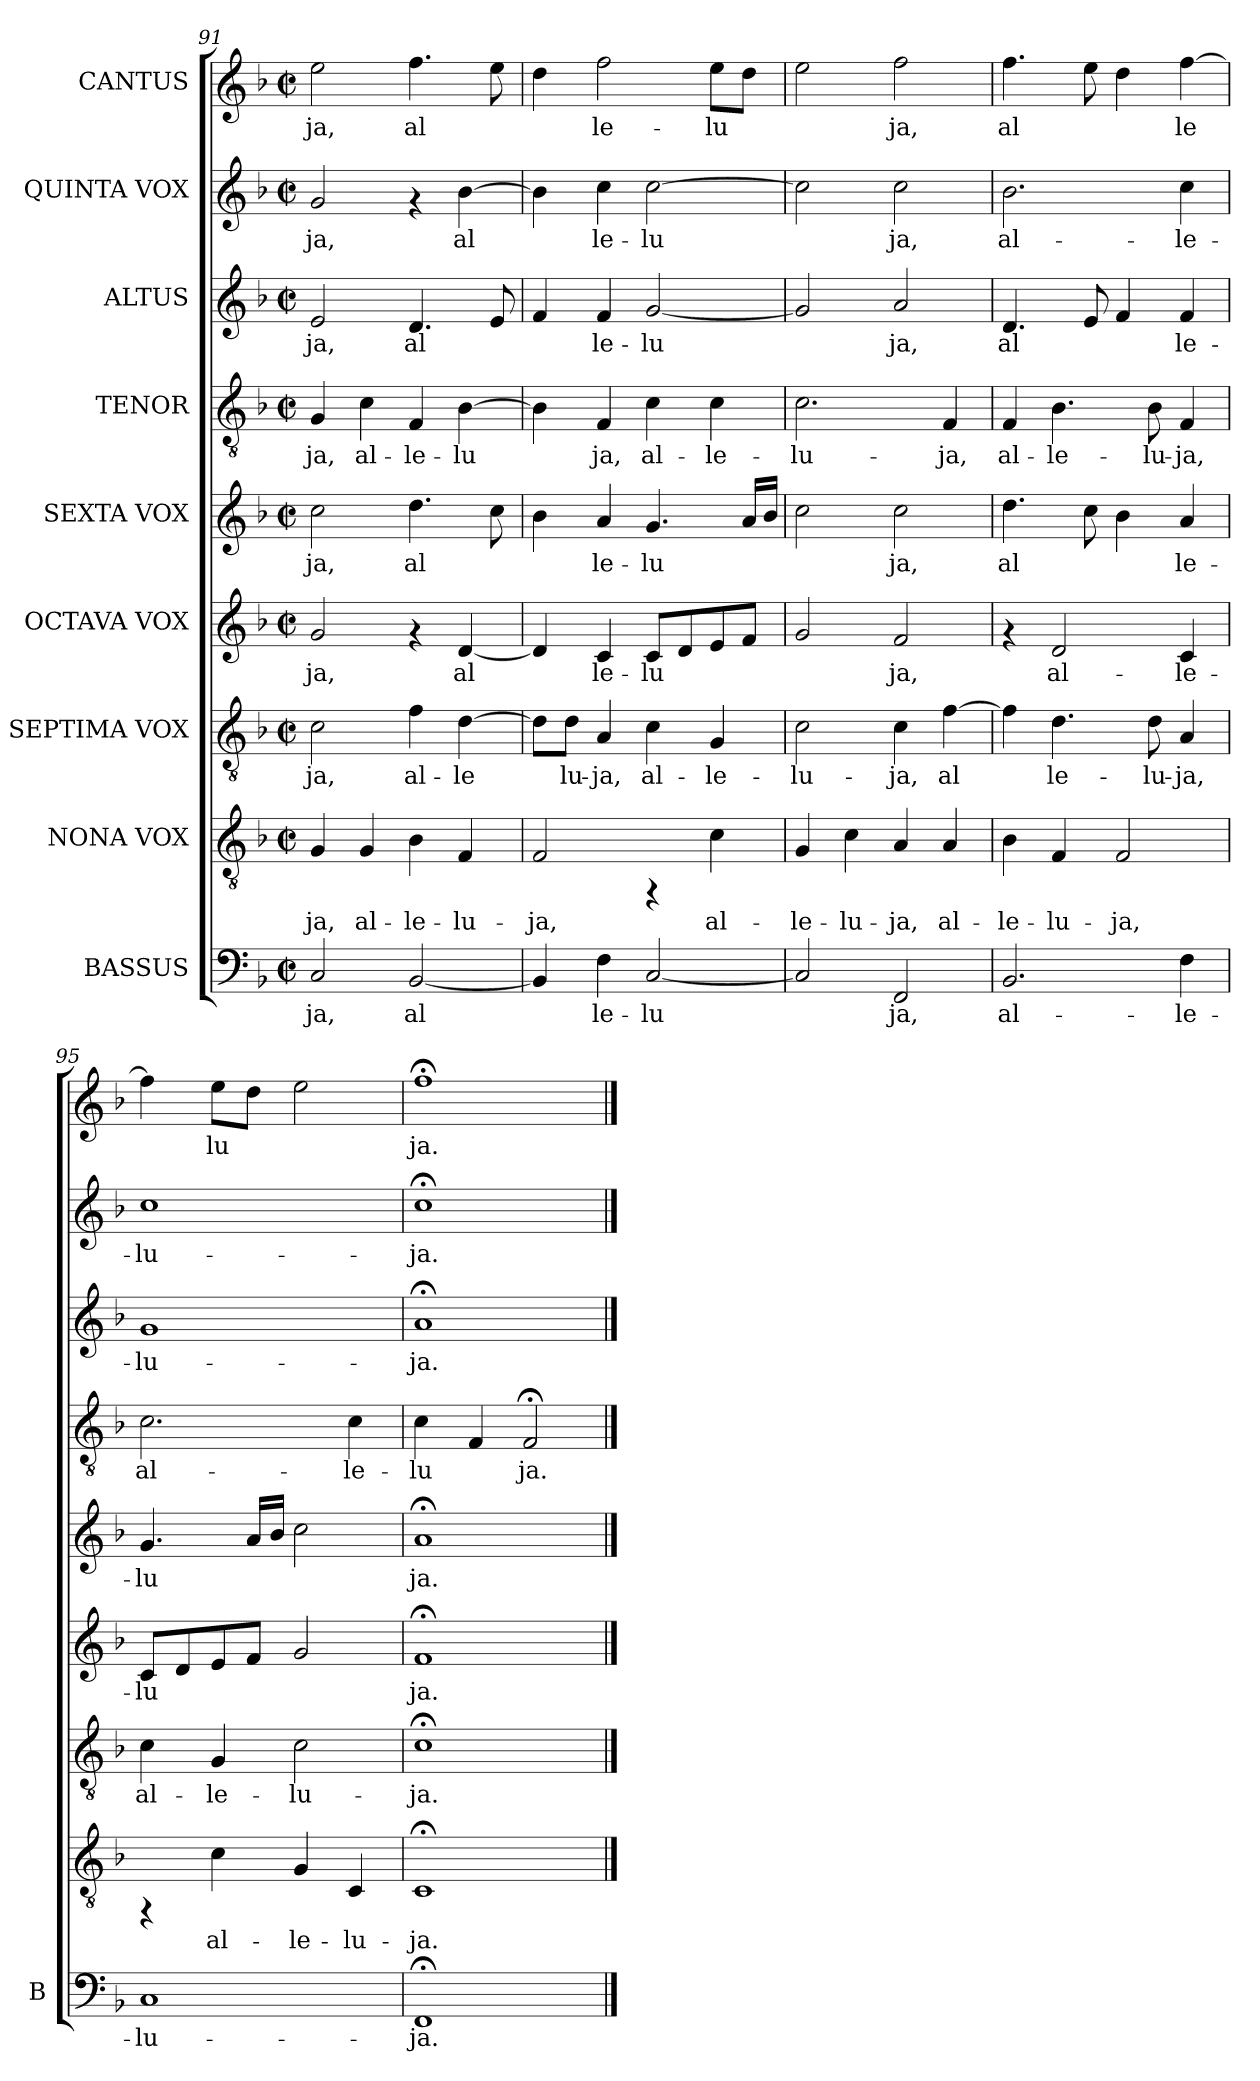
**kern	**text	**kern	**text	**kern	**text	**kern	**text	**kern	**text	**kern	**text	**kern	**text	**kern	**text	**kern	**text
*part9	*part9	*part8	*part8	*part7	*part7	*part6	*part6	*part5	*part5	*part4	*part4	*part3	*part3	*part2	*part2	*part1	*part1
*staff9	*staff9	*staff8	*staff8	*staff7	*staff7	*staff6	*staff6	*staff5	*staff5	*staff4	*staff4	*staff3	*staff3	*staff2	*staff2	*staff1	*staff1
*I"BASSUS	*	*I"NONA VOX	*	*I"SEPTIMA VOX	*	*I"OCTAVA VOX	*	*I"SEXTA VOX	*	*I"TENOR	*	*I"ALTUS	*	*I"QUINTA VOX	*	*I"CANTUS	*
*I'B	*	*	*	*	*	*	*	*	*	*	*	*	*	*	*	*	*
!!LO:PB:g=z
*clefF4	*	*clefGv2	*	*clefGv2	*	*clefG2	*	*clefG2	*	*clefGv2	*	*clefG2	*	*clefG2	*	*clefG2	*
*k[b-]	*	*k[b-]	*	*k[b-]	*	*k[b-]	*	*k[b-]	*	*k[b-]	*	*k[b-]	*	*k[b-]	*	*k[b-]	*
*F:	*	*F:	*	*F:	*	*F:	*	*F:	*	*F:	*	*F:	*	*F:	*	*F:	*
*M2/2	*	*M2/2	*	*M2/2	*	*M2/2	*	*M2/2	*	*M2/2	*	*M2/2	*	*M2/2	*	*M2/2	*
*met(c|)	*	*met(c|)	*	*met(c|)	*	*met(c|)	*	*met(c|)	*	*met(c|)	*	*met(c|)	*	*met(c|)	*	*met(c|)	*
=91	=91	=91	=91	=91	=91	=91	=91	=91	=91	=91	=91	=91	=91	=91	=91	=91	=91
!	!LO:LY:b:cj	!	!LO:LY:b:cj	!	!LO:LY:b:cj	!	!LO:LY:b:cj	!	!LO:LY:b:cj	!	!LO:LY:b:cj	!	!LO:LY:b:cj	!	!LO:LY:b:cj	!	!LO:LY:b:cj
2C/	-ja,	4G/	-ja,	2c\	-ja,	2g/	-ja,	2cc\	-ja,	4G/	-ja,	2e/	-ja,	2g/	-ja,	2ee\	-ja,
!	!	!	!LO:LY:b:cj	!	!	!	!	!	!	!	!LO:LY:b:cj	!	!	!	!	!	!
.	.	4G/	al-	.	.	.	.	.	.	4c\	al-	.	.	.	.	.	.
!	!LO:LY:b:cj	!	!LO:LY:b:cj	!	!LO:LY:b:cj	!	!	!	!LO:LY:b:cj	!	!LO:LY:b:cj	!	!LO:LY:b:cj	!	!	!	!LO:LY:b:cj
[<2BB-/	al-	4B-\	-le-	4f\	al-	4rf	.	4.dd\	al-	4F/	-le-	4.d/	al-	4rf	.	4.ff\	al-
!	!	!	!LO:LY:b:cj	!	!LO:LY:b:cj	!	!LO:LY:b:cj	!	!	!	!LO:LY:b:cj	!	!	!	!LO:LY:b:cj	!	!
.	.	4F/	-lu-	[>4d\	-le-	[<4d/	al-	.	.	[>4B-\	-lu-	.	.	[>4b-\	al-	.	.
!	!	!	!	!	!	!	!	!	!LO:LY:b:cj	!	!	!	!LO:LY:b:cj	!	!	!	!LO:LY:b:cj
.	.	.	.	.	.	.	.	8cc\	--	.	.	8e/	--	.	.	8ee\	--
=92	=92	=92	=92	=92	=92	=92	=92	=92	=92	=92	=92	=92	=92	=92	=92	=92	=92
!	!LO:LY:b:cj	!	!LO:LY:b:cj	!	!LO:LY:b:cj	!	!LO:LY:b:cj	!	!LO:LY:b:cj	!	!LO:LY:b:cj	!	!LO:LY:b:cj	!	!LO:LY:b:cj	!	!LO:LY:b:cj
4BB-/]	--	2F/	-ja,	8d\L]	--	4d/]	--	4b-\	--	4B-\]	--	4f/	--	4b-\]	--	4dd\	--
!	!	!	!	!	!LO:LY:b:cj	!	!	!	!	!	!	!	!	!	!	!	!
.	.	.	.	8d\J	-lu-	.	.	.	.	.	.	.	.	.	.	.	.
!	!LO:LY:b:cj	!	!	!	!LO:LY:b:cj	!	!LO:LY:b:cj	!	!LO:LY:b:cj	!	!LO:LY:b:cj	!	!LO:LY:b:cj	!	!LO:LY:b:cj	!	!LO:LY:b:cj
4F\	-le-	.	.	4A/	-ja,	4c/	-le-	4a/	-le-	4F/	-ja,	4f/	-le-	4cc\	-le-	2ff\	-le-
!	!LO:LY:b:cj	!	!	!	!LO:LY:b:cj	!	!LO:LY:b:cj	!	!LO:LY:b:cj	!	!LO:LY:b:cj	!	!LO:LY:b:cj	!	!LO:LY:b:cj	!	!
[<2C/	-lu-	4rFF	.	4c\	al-	8c/L	-lu-	4.g/	-lu-	4c\	al-	[<2g/	-lu-	[>2cc\	-lu-	.	.
!	!	!	!	!	!	!	!LO:LY:b:cj	!	!	!	!	!	!	!	!	!	!
.	.	.	.	.	.	8d/	--	.	.	.	.	.	.	.	.	.	.
!	!	!	!LO:LY:b:cj	!	!LO:LY:b:cj	!	!LO:LY:b:cj	!	!	!	!LO:LY:b:cj	!	!	!	!	!	!LO:LY:b:cj
.	.	4c\	al-	4G/	-le-	8e/	--	.	.	4c\	-le-	.	.	.	.	8ee\L	-lu-
!	!	!	!	!	!	!	!LO:LY:b:cj	!	!LO:LY:b:cj	!	!	!	!	!	!	!	!LO:LY:b:cj
.	.	.	.	.	.	8f/J	--	16a/L	--	.	.	.	.	.	.	8dd\J	--
!	!	!	!	!	!	!	!	!	!LO:LY:b:cj	!	!	!	!	!	!	!	!
.	.	.	.	.	.	.	.	16b-/J	--	.	.	.	.	.	.	.	.
=93	=93	=93	=93	=93	=93	=93	=93	=93	=93	=93	=93	=93	=93	=93	=93	=93	=93
!	!LO:LY:b:cj	!	!LO:LY:b:cj	!	!LO:LY:b:cj	!	!LO:LY:b:cj	!	!LO:LY:b:cj	!	!LO:LY:b:cj	!	!LO:LY:b:cj	!	!LO:LY:b:cj	!	!LO:LY:b:cj
2C/]	--	4G/	-le-	2c\	-lu-	2g/	--	2cc\	--	2.c\	-lu-	2g/]	--	2cc\]	--	2ee\	--
!	!	!	!LO:LY:b:cj	!	!	!	!	!	!	!	!	!	!	!	!	!	!
.	.	4c\	-lu-	.	.	.	.	.	.	.	.	.	.	.	.	.	.
!	!LO:LY:b:cj	!	!LO:LY:b:cj	!	!LO:LY:b:cj	!	!LO:LY:b:cj	!	!LO:LY:b:cj	!	!	!	!LO:LY:b:cj	!	!LO:LY:b:cj	!	!LO:LY:b:cj
2FF/	-ja,	4A/	-ja,	4c\	-ja,	2f/	-ja,	2cc\	-ja,	.	.	2a/	-ja,	2cc\	-ja,	2ff\	-ja,
!	!	!	!LO:LY:b:cj	!	!LO:LY:b:cj	!	!	!	!	!	!LO:LY:b:cj	!	!	!	!	!	!
.	.	4A/	al-	[>4f\	al-	.	.	.	.	4F/	-ja,	.	.	.	.	.	.
=94	=94	=94	=94	=94	=94	=94	=94	=94	=94	=94	=94	=94	=94	=94	=94	=94	=94
!	!LO:LY:b:cj	!	!LO:LY:b:cj	!	!LO:LY:b:cj	!	!	!	!LO:LY:b:cj	!	!LO:LY:b:cj	!	!LO:LY:b:cj	!	!LO:LY:b:cj	!	!LO:LY:b:cj
2.BB-/	al-	4B-\	-le-	4f\]	--	4rf	.	4.dd\	al-	4F/	al-	4.d/	al-	2.b-\	al-	4.ff\	al-
!	!	!	!LO:LY:b:cj	!	!LO:LY:b:cj	!	!LO:LY:b:cj	!	!	!	!LO:LY:b:cj	!	!	!	!	!	!
.	.	4F/	-lu-	4.d\	-le-	2d/	al-	.	.	4.B-\	-le-	.	.	.	.	.	.
!	!	!	!	!	!	!	!	!	!LO:LY:b:cj	!	!	!	!LO:LY:b:cj	!	!	!	!LO:LY:b:cj
.	.	.	.	.	.	.	.	8cc\	--	.	.	8e/	--	.	.	8ee\	--
!	!	!	!LO:LY:b:cj	!	!	!	!	!	!LO:LY:b:cj	!	!	!	!LO:LY:b:cj	!	!	!	!LO:LY:b:cj
.	.	2F/	-ja,	.	.	.	.	4b-\	--	.	.	4f/	--	.	.	4dd\	--
!	!	!	!	!	!LO:LY:b:cj	!	!	!	!	!	!LO:LY:b:cj	!	!	!	!	!	!
.	.	.	.	8d\	-lu-	.	.	.	.	8B-\	-lu-	.	.	.	.	.	.
!	!LO:LY:b:cj	!	!	!	!LO:LY:b:cj	!	!LO:LY:b:cj	!	!LO:LY:b:cj	!	!LO:LY:b:cj	!	!LO:LY:b:cj	!	!LO:LY:b:cj	!	!LO:LY:b:cj
4F\	-le-	.	.	4A/	-ja,	4c/	-le-	4a/	-le-	4F/	-ja,	4f/	-le-	4cc\	-le-	[>4ff\	-le-
=95	=95	=95	=95	=95	=95	=95	=95	=95	=95	=95	=95	=95	=95	=95	=95	=95	=95
!	!LO:LY:b:cj	!	!	!	!LO:LY:b:cj	!	!LO:LY:b:cj	!	!LO:LY:b:cj	!	!LO:LY:b:cj	!	!LO:LY:b:cj	!	!LO:LY:b:cj	!	!LO:LY:b:cj
1C	-lu-	4rFF	.	4c\	al-	8c/L	-lu-	4.g/	-lu-	2.c\	al-	1g	-lu-	1cc	-lu-	4ff\]	--
!	!	!	!	!	!	!	!LO:LY:b:cj	!	!	!	!	!	!	!	!	!	!
.	.	.	.	.	.	8d/	--	.	.	.	.	.	.	.	.	.	.
!	!	!	!LO:LY:b:cj	!	!LO:LY:b:cj	!	!LO:LY:b:cj	!	!	!	!	!	!	!	!	!	!LO:LY:b:cj
.	.	4c\	al-	4G/	-le-	8e/	--	.	.	.	.	.	.	.	.	8ee\L	-lu-
!	!	!	!	!	!	!	!LO:LY:b:cj	!	!LO:LY:b:cj	!	!	!	!	!	!	!	!LO:LY:b:cj
.	.	.	.	.	.	8f/J	--	16a/L	--	.	.	.	.	.	.	8dd\J	--
!	!	!	!	!	!	!	!	!	!LO:LY:b:cj	!	!	!	!	!	!	!	!
.	.	.	.	.	.	.	.	16b-/J	--	.	.	.	.	.	.	.	.
!	!	!	!LO:LY:b:cj	!	!LO:LY:b:cj	!	!LO:LY:b:cj	!	!LO:LY:b:cj	!	!	!	!	!	!	!	!LO:LY:b:cj
.	.	4G/	-le-	2c\	-lu-	2g/	--	2cc\	--	.	.	.	.	.	.	2ee\	--
!	!	!	!LO:LY:b:cj	!	!	!	!	!	!	!	!LO:LY:b:cj	!	!	!	!	!	!
.	.	4C/	-lu-	.	.	.	.	.	.	4c\	-le-	.	.	.	.	.	.
=96	=96	=96	=96	=96	=96	=96	=96	=96	=96	=96	=96	=96	=96	=96	=96	=96	=96
!	!LO:LY:b:cj	!	!LO:LY:b:cj	!	!LO:LY:b:cj	!	!LO:LY:b:cj	!	!LO:LY:b:cj	!	!LO:LY:b:cj	!	!LO:LY:b:cj	!	!LO:LY:b:cj	!	!LO:LY:b:cj
1FF;<	-ja.	1C;<	-ja.	1c;<	-ja.	1f;<	-ja.	1a;<	-ja.	4c\	-lu-	1a;<	-ja.	1cc;<	-ja.	1ff;<	-ja.
!	!	!	!	!	!	!	!	!	!	!	!LO:LY:b:cj	!	!	!	!	!	!
.	.	.	.	.	.	.	.	.	.	4F/	--	.	.	.	.	.	.
!	!	!	!	!	!	!	!	!	!	!	!LO:LY:b:cj	!	!	!	!	!	!
.	.	.	.	.	.	.	.	.	.	2F;</	-ja.	.	.	.	.	.	.
==	==	==	==	==	==	==	==	==	==	==	==	==	==	==	==	==	==
*-	*-	*-	*-	*-	*-	*-	*-	*-	*-	*-	*-	*-	*-	*-	*-	*-	*-
